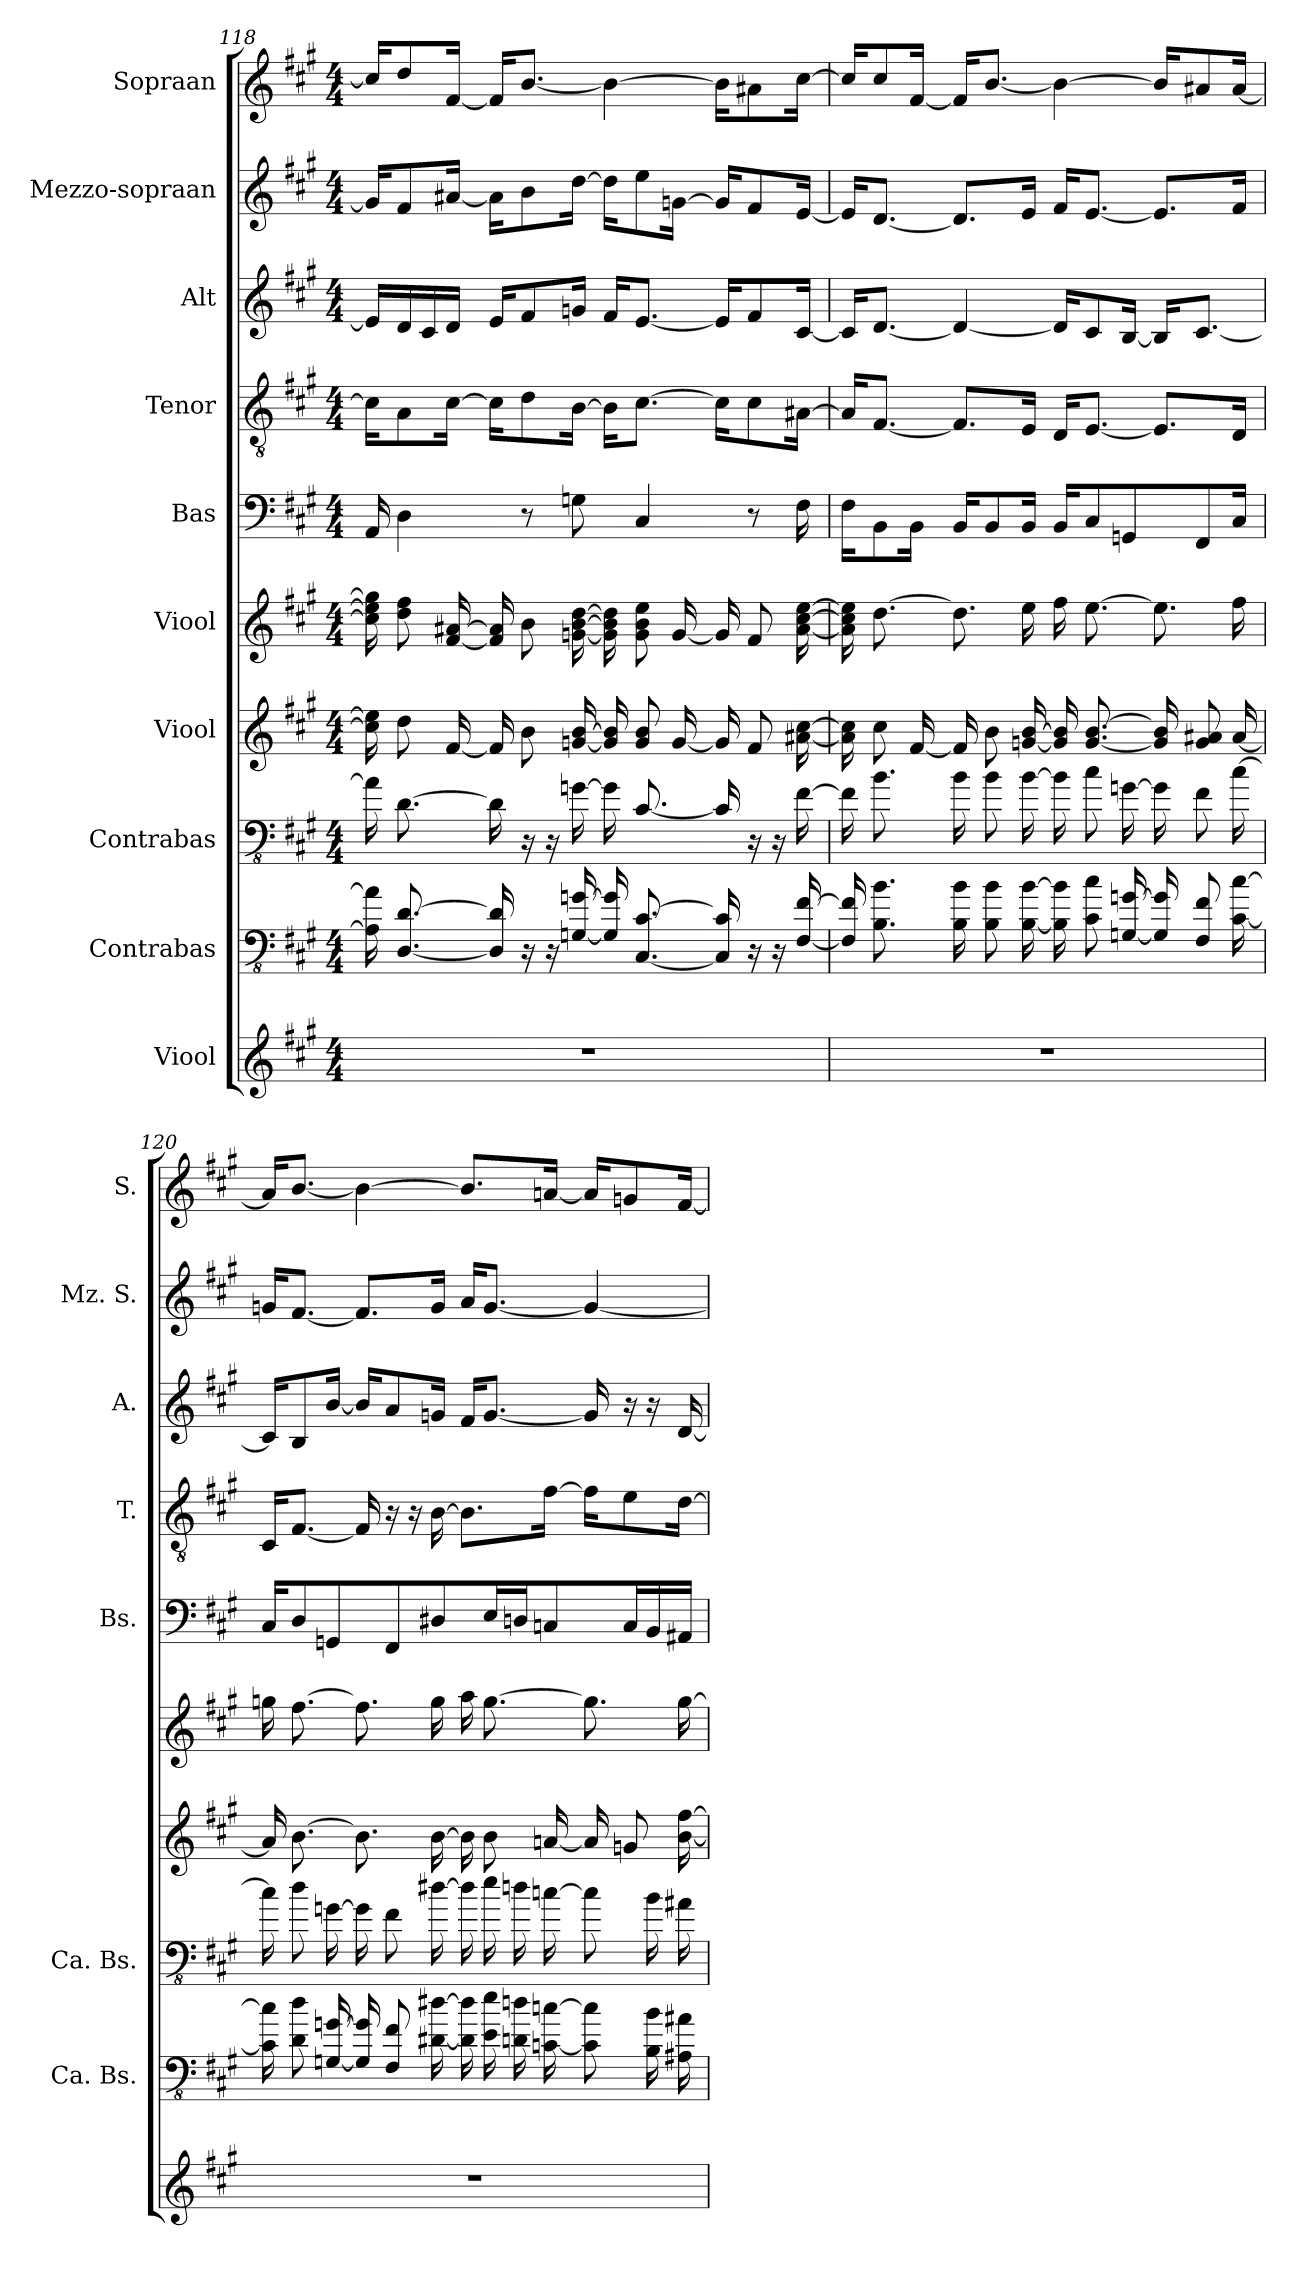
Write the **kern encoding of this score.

**kern	**kern	**kern	**kern	**kern	**kern	**kern	**kern	**kern	**kern
*part10	*part9	*part8	*part7	*part6	*part5	*part4	*part3	*part2	*part1
*staff10	*staff9	*staff8	*staff7	*staff6	*staff5	*staff4	*staff3	*staff2	*staff1
*I"Viool	*I"Contrabas	*I"Contrabas	*I"Viool	*I"Viool	*I"Bas	*I"Tenor	*I"Alt	*I"Mezzo-sopraan	*I"Sopraan
*	*I'Ca. Bs.	*I'Ca. Bs.	*	*	*I'Bs.	*I'T.	*I'A.	*I'Mz. S.	*I'S.
*clefG2	*clefFv4	*clefFv4	*clefG2	*clefG2	*clefF4	*clefGv2	*clefG2	*clefG2	*clefG2
*	*ITrd7c12	*ITrd7c12	*	*	*	*	*	*	*
*k[f#c#g#]	*k[f#c#g#]	*k[f#c#g#]	*k[f#c#g#]	*k[f#c#g#]	*k[f#c#g#]	*k[f#c#g#]	*k[f#c#g#]	*k[f#c#g#]	*k[f#c#g#]
*M4/4	*M4/4	*M4/4	*M4/4	*M4/4	*M4/4	*M4/4	*M4/4	*M4/4	*M4/4
=118	=118	=118	=118	=118	=118	=118	=118	=118	=118
1r	16AAA\] 16AA\]	16AA\]	16cc#\] 16ee\]	16cc#\] 16ee\] 16gg\]	16AA/	16c#\KL]	16e/LL]	16g/KL]	16cc#/KL]
.	[8.DDD/ [8.DD/	[8.DD\	8dd\	8dd\ 8ff#\	4D\	8A\	16d/	8f#/	8dd/
.	.	.	.	.	.	.	16c#/	.	.
.	.	.	[16f#/	[16f#/ [16a#X/	.	[16c#\Jk	16d/JJ	[16a#X/Jk	[16f#/Jk
.	16DDD/] 16DD/]	16DD\]	16f#/]	16f#/] 16a#/]	.	16c#\KL]	16e/KL	16a#\KL]	16f#/KL]
.	16r	16r	8b\	8b\	8r	8d\	8f#/	8b\	[8.b/J
.	16r	16r	.	.	.	.	.	.	.
.	[16GGGn/ [16GGn/	[16GGn\	[16gn/ [16b/	[16gn\ [16b\ [16dd\	8Gn\	[16B\Jk	16gn/Jk	[16dd\Jk	.
.	16GGG/] 16GG/]	16GG\]	16g/] 16b/]	16g\] 16b\] 16dd\]	.	16B\KL]	16f#/KL	16dd\KL]	4b\_
.	[8.CCC#/ [8.CC#/	[8.CC#/	8g/ 8b/	8g\ 8b\ 8ee\	4C#/	[8.c#\J	[8.e/J	8ee\	.
.	.	.	[16g/	[16g/	.	.	.	[16gn\Jk	.
.	16CCC#/] 16CC#/]	16CC#/]	16g/]	16g/]	.	16c#\KL]	16e/KL]	16g/KL]	16b\KL]
.	16r	16r	8f#/	8f#/	8r	8c#\	8f#/	8f#/	8a#X\
.	16r	16r	.	.	.	.	.	.	.
.	[16FFF#/ [16FF#/	[16FF#\	[16a#X\ [16cc#\	[16a#\ [16cc#\ [16ee\	16F#\	[16A#X\Jk	[16c#/Jk	[16e/Jk	[16cc#\Jk
!!LO:LB:g=z
=119	=119	=119	=119	=119	=119	=119	=119	=119	=119
1r	16FFF#/] 16FF#/]	16FF#\]	16a#\] 16cc#\]	16a#\] 16cc#\] 16ee\]	16F#\KL	16A#/KL]	16c#/KL]	16e/KL]	16cc#/KL]
.	8.BBB\ 8.BB\	8.BB\	8cc#\	[8.dd\	8BB\	[8.F#/J	[8.d/J	[8.d/J	8cc#/
.	.	.	[16f#/	.	16BB\Jk	.	.	.	[16f#/Jk
.	16BBB\ 16BB\	16BB\	16f#/]	8.dd\]	16BB/KL	8.F#/L]	4d/_	8.d/L]	16f#/KL]
.	8BBB\ 8BB\	8BB\	8b\	.	8BB/	.	.	.	[8.b/J
.	[16BBB\ [16BB\	[16BB\	[16gn/ [16b/	16ee\	16BB/Jk	16E/Jk	.	16e/Jk	.
.	16BBB\] 16BB\]	16BB\]	16g/] 16b/]	16ff#\	16BB/KL	16D/KL	16d/KL]	16f#/KL	4b\_
.	8CC#\ 8C#\	8C#\	[8.g/ [8.b/	[8.ee\	8C#/	[8.E/J	8c#/	[8.e/J	.
.	[16GGGn/ [16GGn/	[16GGn\	.	.	8GGn/	.	[16B/Jk	.	.
.	16GGG/] 16GG/]	16GG\]	16g/] 16b/]	8.ee\]	.	8.E/L]	16B/KL]	8.e/L]	16b/KL]
.	8FFF#/ 8FF#/	8FF#\	8g/ 8a#X/	.	8FF#/	.	[8.c#/J	.	8a#X/
.	[16CC#\ [16C#\	[16C#\	[16a#/	16ff#\	16C#/Jk	16D/Jk	.	16f#/Jk	[16a#/Jk
=120	=120	=120	=120	=120	=120	=120	=120	=120	=120
1r	16CC#\] 16C#\]	16C#\]	16a#/]	16ggn\	16C#/KL	16C#/KL	16c#/KL]	16gn/KL	16a#/KL]
.	8DD\ 8D\	8D\	[8.b\	[8.ff#\	8D/	[8.F#/J	8B/	[8.f#/J	[8.b/J
.	[16GGGn/ [16GGn/	[16GGn\	.	.	8GGn/	.	[16b/Jk	.	.
.	16GGG/] 16GG/]	16GG\]	8.b\]	8.ff#\]	.	16F#/]	16b/KL]	8.f#/L]	4b\_
.	8FFF#/ 8FF#/	8FF#\	.	.	8FF#/	16r	8a/	.	.
.	.	.	.	.	.	16r	.	.	.
.	[16DD#X\ [16D#X\	[16D#X\	[16b\	16gg\	8D#X/	[16B\	16gn/Jk	16g/Jk	.
.	16DD#\] 16D#\]	16D#\]	16b\]	16aa\	.	8.B\L]	16f#/KL	16a/KL	8.b/L]
.	16EE\ 16E\	16E\	8b\	[8.gg\	16E/L	.	[8.g/J	[8.g/J	.
.	16DDn\ 16Dn\	16Dn\	.	.	16Dn/J	.	.	.	.
.	[16CCn\ [16Cn\	[16Cn\	[16an/	.	8Cn/	[16f#\Jk	.	.	[16an/Jk
.	8CC\] 8C\]	8C\]	16a/]	8.gg\]	.	16f#\KL]	16g/]	4g/_	16a/KL]
.	.	.	8gn/	.	16C/L	8e\	16r	.	8gn/
.	16BBB\ 16BB\	16BB\	.	.	16BB/	.	16r	.	.
.	16AAA#X\ 16AA#X\	16AA#X\	[16b\ [16ff#\	[16gg\	16AA#X/JJ	[16d\Jk	[16d/	.	[16f#/Jk
=	=	=	=	=	=	=	=	=	=
*-	*-	*-	*-	*-	*-	*-	*-	*-	*-
